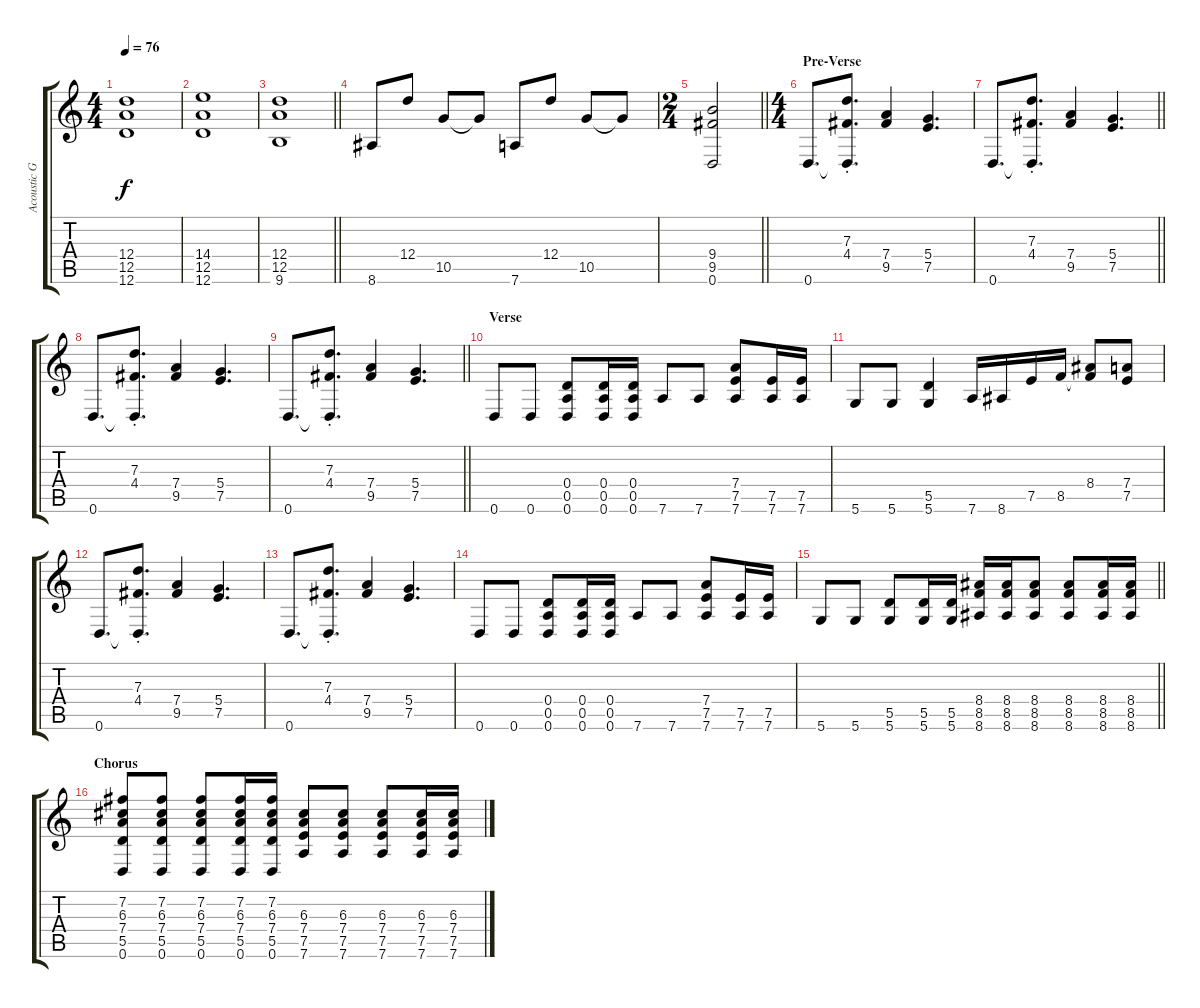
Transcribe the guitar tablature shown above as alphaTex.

\track ("Acoustic Guitar - John" "Acoustic G") {instrument acousticguitarsteel}
\staff {score tabs}
\tuning (E4 B3 G3 D3 A2 D2) {hide}
\ts (4 4)
\tempo 76
\clef g2
\ks c
(12.4 12.5 12.6).1{dy f} |
(14.4 12.5 12.6).1 |
\barLineRight lightlight
(12.4 12.5 9.6).1 |
8.6.8 12.4.8 10.5.8 10.5{t}.8 7.6.8 12.4.8 10.5.8 10.5{t}.8 |
\ts (2 4)
\barLineRight lightlight
(9.4 9.5 0.6).2 |
\ts (4 4)
\section ("" "Pre-Verse")
0.6.8{d} (7.3{st} 4.4{st} 0.6{t}).8{d} (7.4 9.5).4 (5.4 7.5).4{d} |
\barLineRight lightlight
0.6.8{d} (7.3{st} 4.4{st} 0.6{t}).8{d} (7.4 9.5).4 (5.4 7.5).4{d} |
0.6.8{d} (7.3{st} 4.4{st} 0.6{t}).8{d} (7.4 9.5).4 (5.4 7.5).4{d} |
\barLineRight lightlight
0.6.8{d} (7.3{st} 4.4{st} 0.6{t}).8{d} (7.4 9.5).4 (5.4 7.5).4{d} |
\section ("" "Verse")
0.6.8 0.6.8 (0.4 0.5 0.6).8 (0.4 0.5 0.6).16 (0.4 0.5 0.6).16 7.6.8 7.6.8 (7.4 7.5 7.6).8 (7.5 7.6).16 (7.5 7.6).16 |
5.6.8 5.6.8 (5.5 5.6).4 7.6.16 8.6.16 7.5.16 8.5.16 (8.4 8.5{t}).8 (7.4 7.5).8 |
0.6.8{d} (7.3{st} 4.4{st} 0.6{t}).8{d} (7.4 9.5).4 (5.4 7.5).4{d} |
0.6.8{d} (7.3{st} 4.4{st} 0.6{t}).8{d} (7.4 9.5).4 (5.4 7.5).4{d} |
0.6.8 0.6.8 (0.4 0.5 0.6).8 (0.4 0.5 0.6).16 (0.4 0.5 0.6).16 7.6.8 7.6.8 (7.4 7.5 7.6).8 (7.5 7.6).16 (7.5 7.6).16 |
\barLineRight lightlight
5.6.8 5.6.8 (5.5 5.6).8 (5.5 5.6).16 (5.5 5.6).16 (8.4 8.5 8.6).16 (8.4 8.5 8.6).16 (8.4 8.5 8.6).8 (8.4 8.5 8.6).8 (8.4 8.5 8.6).16 (8.4 8.5 8.6).16 |
\section ("" "Chorus")
(7.2 6.3 7.4 5.5 0.6).8 (7.2 6.3 7.4 5.5 0.6).8 (7.2 6.3 7.4 5.5 0.6).8 (7.2 6.3 7.4 5.5 0.6).16 (7.2 6.3 7.4 5.5 0.6).16 (6.3 7.4 7.5 7.6).8 (6.3 7.4 7.5 7.6).8 (6.3 7.4 7.5 7.6).8 (6.3 7.4 7.5 7.6).16 (6.3 7.4 7.5 7.6).16
